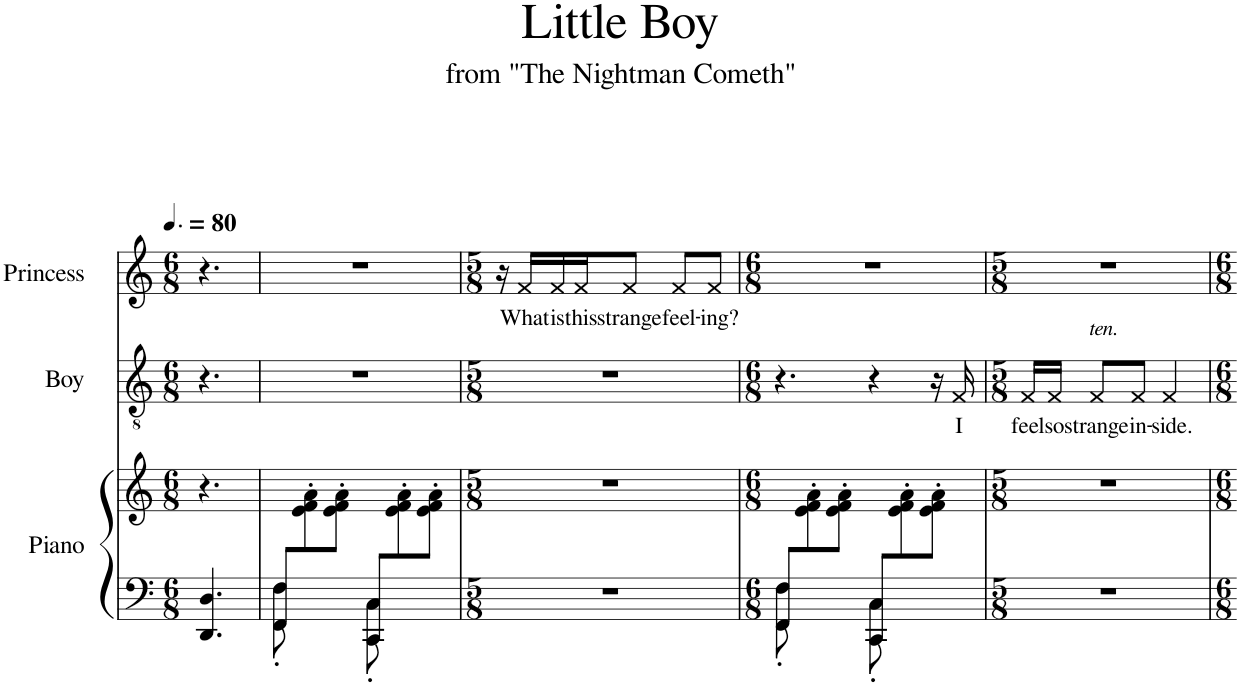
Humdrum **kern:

**kern	**kern	**kern	**text	**kern	**text
*part3	*part3	*part2	*part2	*part1	*part1
*staff4	*staff3	*staff2	*staff2	*staff1	*staff1
*I"Piano	*	*I"Boy	*	*I"Princess	*
*I'Pno.	*	*I'Boy	*	*I'Prncs.	*
*clefF4	*clefG2	*clefGv2	*	*clefG2	*
*k[]	*k[]	*k[]	*	*k[]	*
*M6/8	*M6/8	*M6/8	*	*M6/8	*
*MM120	*MM120	*MM120	*	*MM120	*
=1	=1	=1	=1	=1	=1
4.DD/ 4.D/	4.r	4.r	.	4.r	.
=2	=2	=2	=2	=2	=2
*^	*	*	*	*	*
8FF/ 8F/L	8FF\'< 8F\'<	8ryy	2.r	.	2.r	.
4ryy	8ryy	8e\'> 8f\'> 8a\'>	.	.	.	.
.	8ryy	8e\'> 8f\'> 8a\'>J	.	.	.	.
8CC/ 8C/L	8CC\'< 8C\'<	8ryy	.	.	.	.
4ryy	8ryy	8e\'> 8f\'> 8a\'>	.	.	.	.
.	8ryy	8e\'> 8f\'> 8a\'>J	.	.	.	.
*v	*v	*	*	*	*	*
=3	=3	=3	=3	=3	=3
*M5/8	*M5/8	*M5/8	*	*M5/8	*
8%5r	8%5r	8%5r	.	16r	.
!	!	!	!	!	!LO:LY:b
.	.	.	.	16f/LL	What
!	!	!	!	!	!LO:LY:b
.	.	.	.	16f/	is
!	!	!	!	!	!LO:LY:b
.	.	.	.	16f/J	this
!	!	!	!	!	!LO:LY:b
.	.	.	.	8f/J	strange
!	!	!	!	!	!LO:LY:b
.	.	.	.	8f/L	feel-
!	!	!	!	!	!LO:LY:b
.	.	.	.	8f/J	-ing?
=4	=4	=4	=4	=4	=4
*M6/8	*M6/8	*M6/8	*	*M6/8	*
*^	*	*	*	*	*
8FF/ 8F/L	8FF\'< 8F\'<	8ryy	4.r	.	2.r	.
4ryy	8ryy	8e\'> 8f\'> 8a\'>	.	.	.	.
.	8ryy	8e\'> 8f\'> 8a\'>J	.	.	.	.
8CC/ 8C/L	8CC\'< 8C\'<	8ryy	4r	.	.	.
4ryy	8ryy	8e\'> 8f\'> 8a\'>	.	.	.	.
.	8ryy	8e\'> 8f\'> 8a\'>J	16r	.	.	.
!	!	!	!	!LO:LY:b	!	!
.	.	.	16F/	I	.	.
*v	*v	*	*	*	*	*
=5	=5	=5	=5	=5	=5
*M5/8	*M5/8	*M5/8	*	*M5/8	*
!	!	!	!LO:LY:b	!	!
8%5r	8%5r	16F/LL	feel	8%5r	.
!	!	!	!LO:LY:b	!	!
.	.	16F/JJ	so	.	.
!	!	!LO:TX:a:i:t=ten.	!	!	!
!	!	!	!LO:LY:b	!	!
.	.	8F;</L	strange	.	.
!	!	!	!LO:LY:b	!	!
.	.	8F/J	in-	.	.
!	!	!	!LO:LY:b	!	!
.	.	4F/	-side.	.	.
=	=	=	=	=	=
*-	*-	*-	*-	*-	*-
